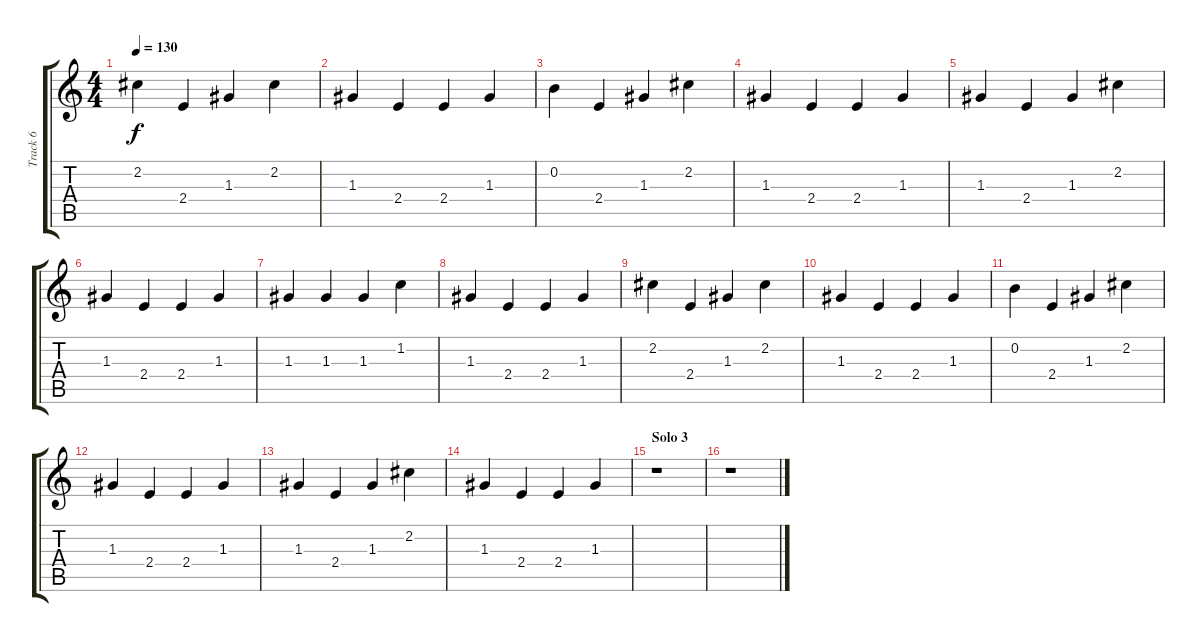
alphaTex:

\track ("Track 6" "Track 6") {instrument acousticguitarsteel}
\staff {score tabs}
\tuning (E4 B3 G3 D3 A2 E2) {hide}
\ts (4 4)
\tempo 130
\clef g2
\ks c
2.2.4{dy f} 2.4.4 1.3.4 2.2.4 |
1.3.4 2.4.4 2.4.4 1.3.4 |
0.2.4 2.4.4 1.3.4 2.2.4 |
1.3.4 2.4.4 2.4.4 1.3.4 |
1.3.4 2.4.4 1.3.4 2.2.4 |
1.3.4 2.4.4 2.4.4 1.3.4 |
1.3.4 1.3.4 1.3.4 1.2.4 |
1.3.4 2.4.4 2.4.4 1.3.4 |
2.2.4 2.4.4 1.3.4 2.2.4 |
1.3.4 2.4.4 2.4.4 1.3.4 |
0.2.4 2.4.4 1.3.4 2.2.4 |
1.3.4 2.4.4 2.4.4 1.3.4 |
1.3.4 2.4.4 1.3.4 2.2.4 |
1.3.4 2.4.4 2.4.4 1.3.4 |
\section ("" "Solo 3")
r.1 |
r.1
